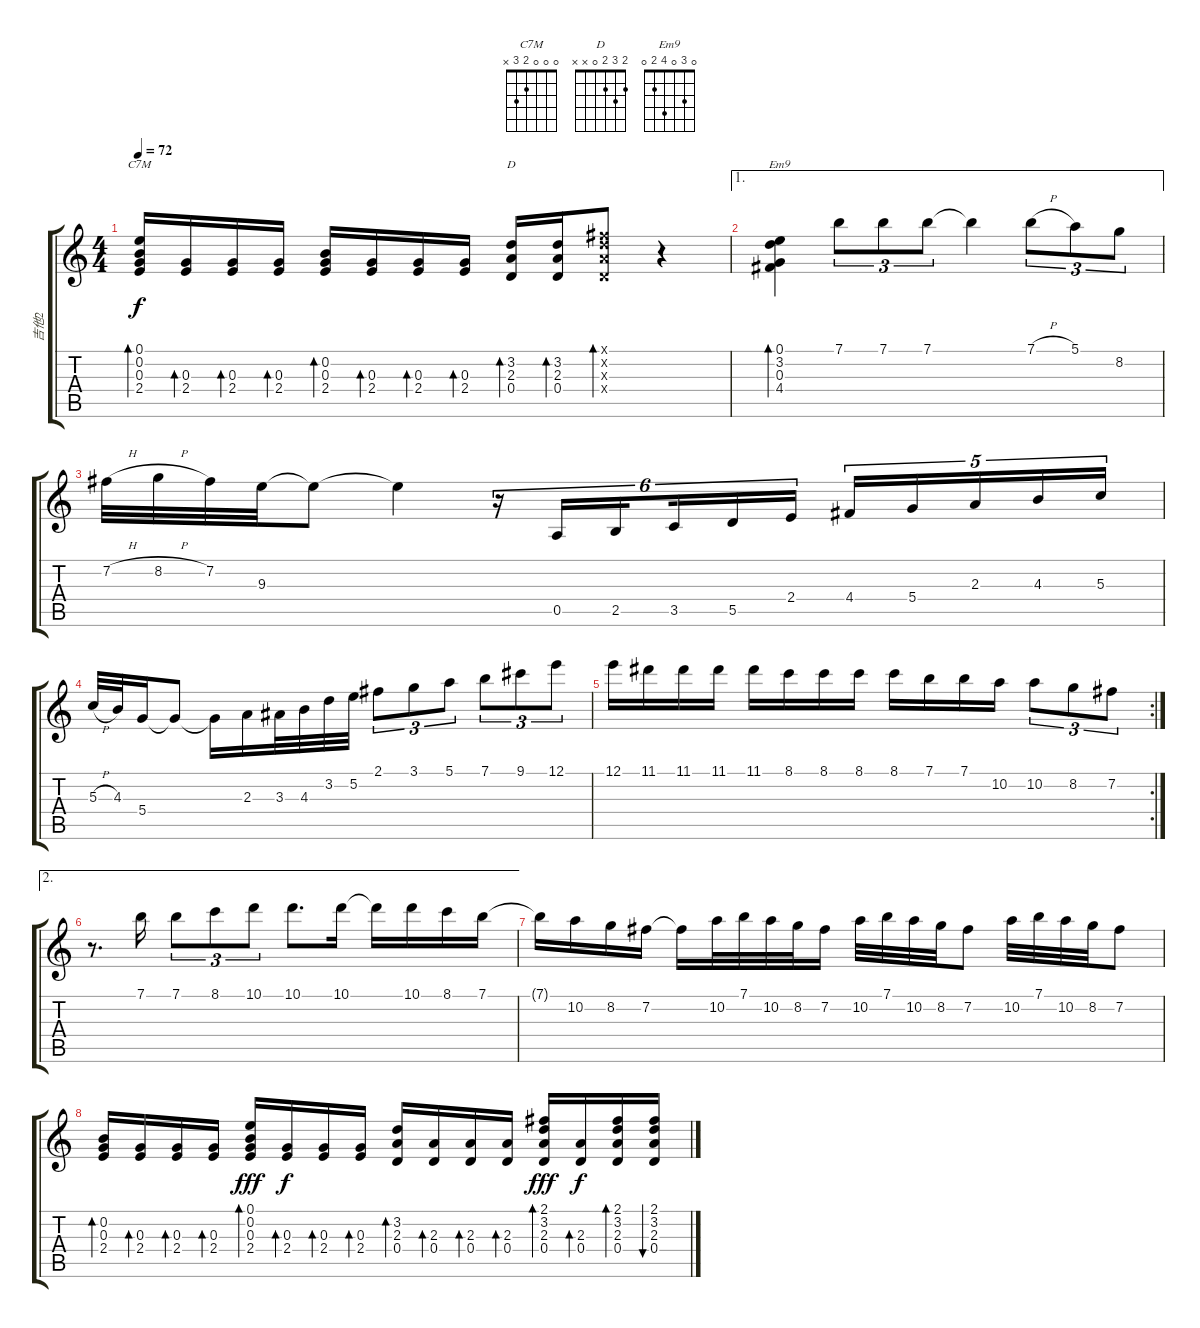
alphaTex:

\track ("吉他2" "吉他2") {instrument acousticguitarsteel}
\staff {score tabs}
\tuning (E4 B3 G3 D3 A2 E2) {hide}
\chord ("C7M" 0 0 0 2 3 x)
\chord ("D" 2 3 2 0 x x)
\chord ("Em9" 0 3 0 4 2 0)
\ts (4 4)
\tempo 72
\clef g2
\ks c
(0.1 0.2 0.3 2.4).16{bd 60 ch "C7M" dy f} (0.3 2.4).16{bd 60} (0.3 2.4).16{bd 60} (0.3 2.4).16{bd 60} (0.2 0.3 2.4).16{bd 60} (0.3 2.4).16{bd 60} (0.3 2.4).16{bd 60} (0.3 2.4).16{bd 60} (3.2 2.3 0.4).16{bd 60 ch "D"} (3.2 2.3 0.4).16{bd 60} (2.1{x} 3.2{x} 2.3{x} 0.4{x}).8{bd 60} r.4 |
\ae 1
(0.1 3.2 0.3 4.4).4{bd 240 ch "Em9"} 7.1.8{tu (3 2)} 7.1.8{tu (3 2)} 7.1.8{tu (3 2)} 7.1{t}.4 7.1{h}.8{tu (3 2)} 5.1.8{tu (3 2)} 8.2.8{tu (3 2)} |
7.2{h}.32 8.2{h}.32 7.2.32 9.3.32 9.3{t}.8 9.3{t}.4 r.16{tu (6 4)} 0.5.16{tu (6 4)} 2.5.16{tu (6 4) beam splitsecondary} 3.5.16{tu (6 4)} 5.5.16{tu (6 4)} 2.4.16{tu (6 4)} 4.4.16{tu (5 4)} 5.4.16{tu (5 4)} 2.3.16{tu (5 4)} 4.3.16{tu (5 4)} 5.3.16{tu (5 4)} |
5.3{h}.32 4.3.32 5.4.16 5.4{t}.8 5.4{t}.16 2.3.16 3.3.32 4.3.32 3.2.32 5.2.32 2.1.8{tu (3 2)} 3.1.8{tu (3 2)} 5.1.8{tu (3 2)} 7.1.8{tu (3 2)} 9.1.8{tu (3 2)} 12.1.8{tu (3 2)} |
\rc 2
12.1.16 11.1.16 11.1.16 11.1.16 11.1.16 8.1.16 8.1.16 8.1.16 8.1.16 7.1.16 7.1.16 10.2.16 10.2.8{tu (3 2)} 8.2.8{tu (3 2)} 7.2.8{tu (3 2)} |
\ae 2
r.8{d} 7.1.16 7.1.8{tu (3 2)} 8.1.8{tu (3 2)} 10.1.8{tu (3 2)} 10.1.8{d} 10.1.16 10.1{t}.16 10.1.16 8.1.16 7.1.16 |
7.1{t}.16 10.2.16 8.2.16 7.2.16 7.2{t}.16 10.2.32 7.1.32 10.2.32 8.2.32 7.2.16 10.2.32 7.1.32 10.2.32 8.2.32 7.2.8 10.2.32 7.1.32 10.2.32 8.2.32 7.2.8 |
(0.2 0.3 2.4).16{bd 60} (0.3 2.4).16{bd 60} (0.3 2.4).16{bd 60} (0.3 2.4).16{bd 60} (0.1 0.2 0.3 2.4).16{bd 60 dy fff} (0.3 2.4).16{bd 60 dy f} (0.3 2.4).16{bd 60} (0.3 2.4).16{bd 60} (3.2 2.3 0.4).16{bd 60} (2.3 0.4).16{bd 60} (2.3 0.4).16{bd 60} (2.3 0.4).16{bd 60} (2.1 3.2 2.3 0.4).16{bd 60 dy fff} (2.3 0.4).16{bd 60 dy f} (2.1 3.2 2.3 0.4).16{bd 60} (2.1 3.2 2.3 0.4).16{bu 60}
